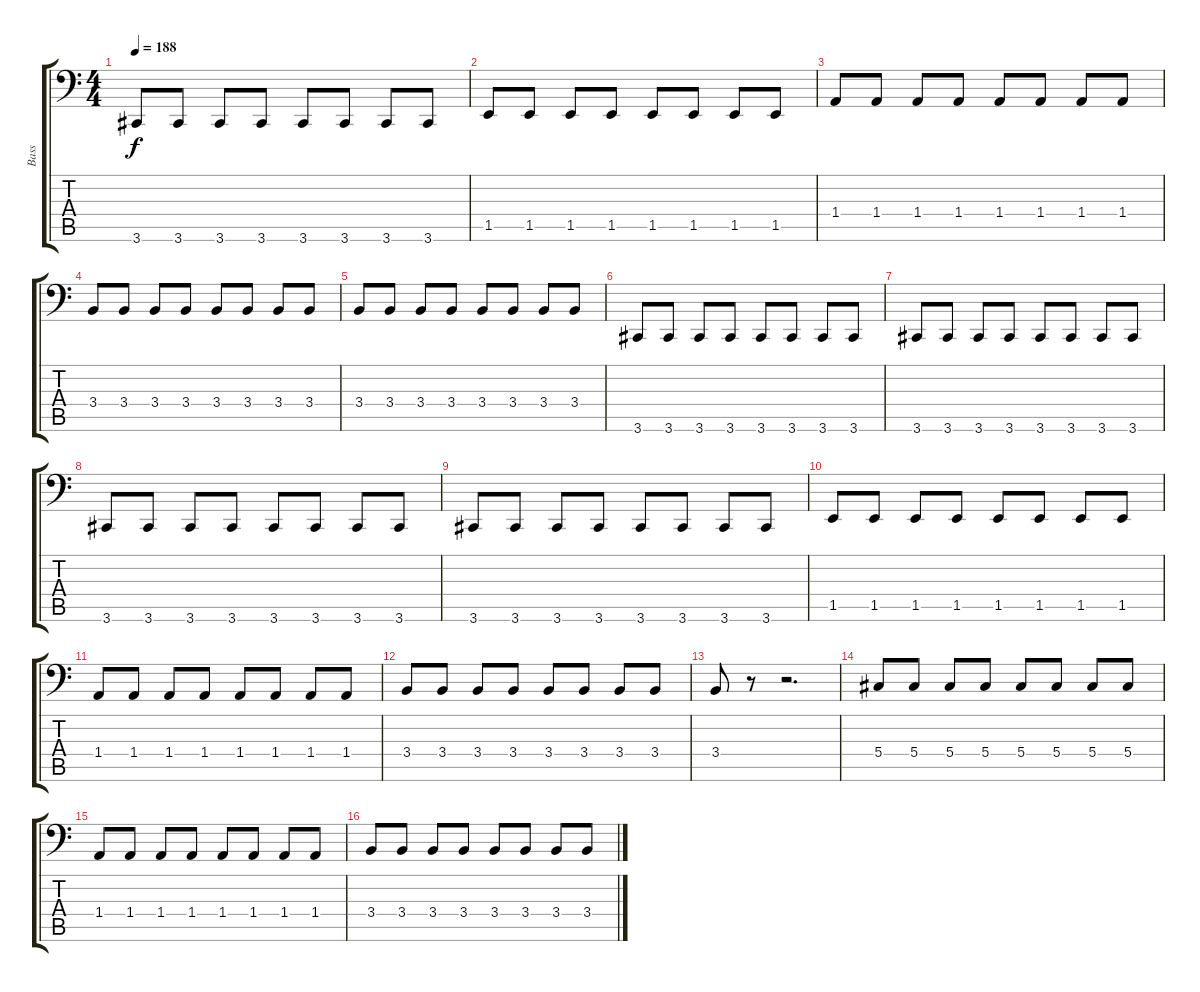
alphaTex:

\track ("Bass" "Bass") {instrument slapbass2}
\staff {score tabs}
\tuning (B2 Gb2 Db2 Ab1 Eb1 Bb0) {hide}
\ts (4 4)
\tempo 188
\clef f4
\ks c
3.6.8{dy f} 3.6.8 3.6.8 3.6.8 3.6.8 3.6.8 3.6.8 3.6.8 |
1.5.8 1.5.8 1.5.8 1.5.8 1.5.8 1.5.8 1.5.8 1.5.8 |
1.4.8 1.4.8 1.4.8 1.4.8 1.4.8 1.4.8 1.4.8 1.4.8 |
3.4.8 3.4.8 3.4.8 3.4.8 3.4.8 3.4.8 3.4.8 3.4.8 |
3.4.8 3.4.8 3.4.8 3.4.8 3.4.8 3.4.8 3.4.8 3.4.8 |
3.6.8 3.6.8 3.6.8 3.6.8 3.6.8 3.6.8 3.6.8 3.6.8 |
3.6.8 3.6.8 3.6.8 3.6.8 3.6.8 3.6.8 3.6.8 3.6.8 |
3.6.8 3.6.8 3.6.8 3.6.8 3.6.8 3.6.8 3.6.8 3.6.8 |
3.6.8 3.6.8 3.6.8 3.6.8 3.6.8 3.6.8 3.6.8 3.6.8 |
1.5.8 1.5.8 1.5.8 1.5.8 1.5.8 1.5.8 1.5.8 1.5.8 |
1.4.8 1.4.8 1.4.8 1.4.8 1.4.8 1.4.8 1.4.8 1.4.8 |
3.4.8 3.4.8 3.4.8 3.4.8 3.4.8 3.4.8 3.4.8 3.4.8 |
3.4.8 r.8 r.2{d} |
5.4.8 5.4.8 5.4.8 5.4.8 5.4.8 5.4.8 5.4.8 5.4.8 |
1.4.8 1.4.8 1.4.8 1.4.8 1.4.8 1.4.8 1.4.8 1.4.8 |
3.4.8 3.4.8 3.4.8 3.4.8 3.4.8 3.4.8 3.4.8 3.4.8
